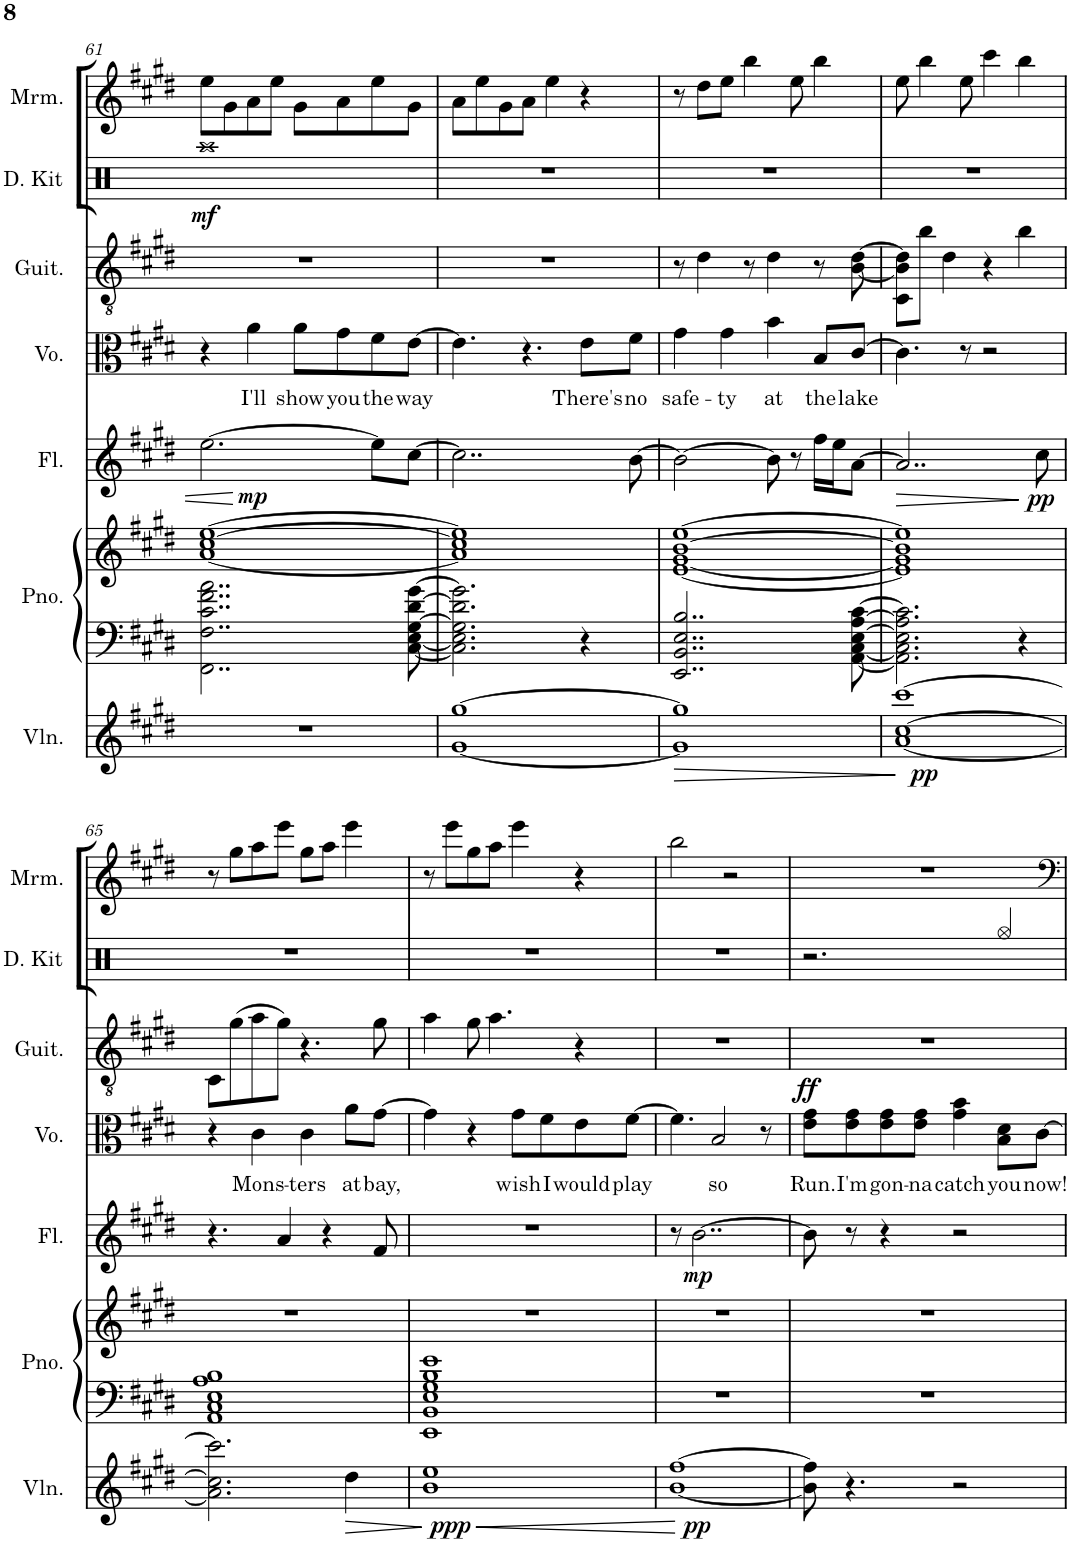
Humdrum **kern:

**kern	**dynam	**kern	**kern	**kern	**dynam	**kern	**text	**dynam	**kern	**kern	**dynam	**kern
*part7	*part7	*part6	*part6	*part5	*part5	*part4	*part4	*part4	*part3	*part2	*part2	*part1
*staff8	*staff8	*staff7	*staff6	*staff5	*staff5	*staff4	*staff4	*staff4	*staff3	*staff2	*staff2	*staff1
*I"小提琴	*	*I"钢琴	*	*I"长笛	*	*I"人声	*	*	*I"古典吉他	*I"架子鼓	*	*I"马林巴琴
!!LO:PB:g=z
*clefG2	*	*clefF4	*clefG2	*clefG2	*	*clefC3	*	*	*clefGv2	*clefX	*	*clefG2
*k[f#c#g#d#]	*	*k[f#c#g#d#]	*k[f#c#g#d#]	*k[f#c#g#d#]	*	*k[f#c#g#d#]	*	*	*k[f#c#g#d#]	*k[]	*	*k[f#c#g#d#]
*M4/4	*	*M4/4	*M4/4	*M4/4	*	*M4/4	*	*	*M4/4	*M4/4	*	*M4/4
=61	=61	=61	=61	=61	=61	=61	=61	=61	=61	=61	=61	=61
!	!	!	!	!	!	!	!	!	!	!	!LO:DY:b	!
*	*	*	*	*^	*	*	*	*	*	*	*	*
1r	.	2..FF#\ 2..F#\ 2..c#\ 2..f#\ 2..a\	[1a [1cc# [1ee	[2.ee\	4ryy	.	4r	.	.	1r	1Raa	mf	8ee\L
.	.	.	.	.	.	.	.	.	.	.	.	.	8g#\
!	!	!	!	!	!	!LO:DY:b	!	!LO:LY:b	!	!	!	!	!
.	.	.	.	.	2.ryy	mp	4a\	I'll	.	.	.	.	8a\
.	.	.	.	.	.	.	.	.	.	.	.	.	8ee\J
!	!	!	!	!	!	!	!	!LO:LY:b	!	!	!	!	!
.	.	.	.	.	.	.	8a\L	show	.	.	.	.	8g#\L
!	!	!	!	!	!	!	!	!LO:LY:b	!	!	!	!	!
.	.	.	.	.	.	.	8g#\	you	.	.	.	.	8a\
!	!	!	!	!	!	!	!	!LO:LY:b	!	!	!	!	!
.	.	.	.	8ee\L]	.	.	8f#\	the	.	.	.	.	8ee\
!	!	!	!	!	!	!	!	!LO:LY:b	!	!	!	!	!
.	.	[8C#\ [8E\ [8G#\ [8d#\ [8g#\	.	[8cc#\J	.	.	[8e\J	way	.	.	.	.	8g#\J
*	*	*	*	*v	*v	*	*	*	*	*	*	*	*
=62	=62	=62	=62	=62	=62	=62	=62	=62	=62	=62	=62	=62
[1g# [1gg#	.	2.C#\] 2.E\] 2.G#\] 2.d#\] 2.g#\]	1a] 1cc#] 1ee]	2..cc#\]	.	4.e\]	.	.	1r	1r	.	8a\L
.	.	.	.	.	.	.	.	.	.	.	.	8ee\
.	.	.	.	.	.	.	.	.	.	.	.	8g#\
.	.	.	.	.	.	4.r	.	.	.	.	.	8a\J
.	.	.	.	.	.	.	.	.	.	.	.	4ee\
!	!	!	!	!	!	!	!LO:LY:b	!	!	!	!	!
.	.	4r	.	.	.	8e\L	There's	.	.	.	.	4r
!	!	!	!	!	!	!	!LO:LY:b	!	!	!	!	!
.	.	.	.	[8b\	.	8f#\J	no	.	.	.	.	.
=63	=63	=63	=63	=63	=63	=63	=63	=63	=63	=63	=63	=63
!	!LO:HP:b	!	!	!	!	!	!LO:LY:b	!	!	!	!	!
1g#] 1gg#]	>	2..EE/ 2..BB/ 2..E/ 2..B/	[1e [1g# [1b [1ee	2b\_	.	4g#\	safe-	.	8r	1r	.	8r
.	.	.	.	.	.	.	.	.	4d#\	.	.	8dd#\L
!	!	!	!	!	!	!	!LO:LY:b	!	!	!	!	!
.	.	.	.	.	.	4g#\	-ty	.	.	.	.	8ee\J
.	.	.	.	.	.	.	.	.	8r	.	.	4bb\
!	!	!	!	!	!	!	!LO:LY:b	!	!	!	!	!
.	.	.	.	8b\]	.	4b\	at	.	4d#\	.	.	.
.	.	.	.	8r	.	.	.	.	.	.	.	8ee\
!	!	!	!	!	!	!	!LO:LY:b	!	!	!	!	!
.	.	.	.	16ff#\LL	.	8B/L	the	.	8r	.	.	4bb\
.	.	.	.	16ee\J	.	.	.	.	.	.	.	.
!	!	!	!	!	!	!	!LO:LY:b	!	!	!	!	!
.	.	[8AA\ [8C#\ [8E\ [8A\ [8c#\	.	[8a\J	.	[8c#/J	lake	.	[8B\ [8d#\	.	.	.
=64	=64	=64	=64	=64	=64	=64	=64	=64	=64	=64	=64	=64
!	!	!	!	!	!LO:HP:b	!	!	!	!	!	!	!
*^	*	*	*	*	*	*	*	*	*	*	*	*
[1a [1cc# [1ccc#	8ryy	.	2.AA\] 2.C#\] 2.E\] 2.A\] 2.c#\]	1e] 1g#] 1b] 1ee]	2..a/]	>	4.c#\]	.	.	8C#\ 8B\] 8d#\]L	1r	.	8ee\
!	!	!LO:DY:b	!	!	!	!	!	!	!	!	!	!	!
.	2..ryy	pp	.	.	.	.	.	.	.	8b\J	.	.	4bb\
.	.	.	.	.	.	.	.	.	.	4d#\	.	.	.
.	.	.	.	.	.	.	8r	.	.	.	.	.	8ee\
.	.	.	.	.	.	.	2r	.	.	4r	.	.	4ccc#\
.	.	.	4r	.	.	.	.	.	.	4b\	.	.	4bb\
!	!	!	!	!	!	!LO:DY:n=1:b	!	!	!	!	!	!	!
.	.	.	.	.	8cc#\	] pp	.	.	.	.	.	.	.
.	.	]	.	.	.	.	.	.	.	.	.	.	.
*v	*v	*	*	*	*	*	*	*	*	*	*	*	*
!!LO:LB:g=z
=65	=65	=65	=65	=65	=65	=65	=65	=65	=65	=65	=65	=65
2.a\] 2.cc#\] 2.ccc#\]	.	1AA 1C# 1E 1A 1B	1r	4.r	.	4r	.	.	8C#\L	1r	.	8r
.	.	.	.	.	.	.	.	.	(8g#\	.	.	8gg#\L
!	!	!	!	!	!	!	!LO:LY:b	!	!	!	!	!
.	.	.	.	.	.	4c#\	Mons-	.	8a\	.	.	8aa\
.	.	.	.	4a/	.	.	.	.	8g#\J)	.	.	8eee\J
!	!	!	!	!	!	!	!LO:LY:b	!	!	!	!	!
.	.	.	.	.	.	4c#\	-ters	.	4.r	.	.	8gg#\L
.	.	.	.	4r	.	.	.	.	.	.	.	8aa\J
!	!LO:HP:b	!	!	!	!	!	!LO:LY:b	!	!	!	!	!
4dd#\	>	.	.	.	.	8a\L	at	.	.	.	.	4eee\
!	!	!	!	!	!	!	!LO:LY:b	!	!	!	!	!
.	.	.	.	8f#/	.	[8g#\J	bay,	.	8g#\	.	.	.
=66	=66	=66	=66	=66	=66	=66	=66	=66	=66	=66	=66	=66
*^	*	*	*	*	*	*	*	*	*	*	*	*
1b 1ee	8ryy	.	1EE 1BB 1E 1G# 1B 1e	1r	1r	.	4g#\]	.	.	4a\	1r	.	8r
!	!	!LO:DY:b	!	!	!	!	!	!	!	!	!	!	!
.	2..ryy	ppp	.	.	.	.	.	.	.	.	.	.	8eee\L
.	.	.	.	.	.	.	4r	.	.	8g#\	.	.	8gg#\
.	.	.	.	.	.	.	.	.	.	4.a\	.	.	8aa\J
!	!	!	!	!	!	!	!	!LO:LY:b	!	!	!	!	!
.	.	.	.	.	.	.	8g#\L	wish	.	.	.	.	4eee\
!	!	!	!	!	!	!	!	!LO:LY:b	!	!	!	!	!
.	.	.	.	.	.	.	8f#\	I	.	.	.	.	.
!	!	!	!	!	!	!	!	!LO:LY:b	!	!	!	!	!
.	.	.	.	.	.	.	8e\	would	.	4r	.	.	4r
!	!	!	!	!	!	!	!	!LO:LY:b	!	!	!	!	!
.	.	.	.	.	.	.	[8f#\J	play	.	.	.	.	.
.	.	]	.	.	.	.	.	.	.	.	.	.	.
=67	=67	=67	=67	=67	=67	=67	=67	=67	=67	=67	=67	=67	=67
!	!	!LO:HP:b	!	!	!	!	!	!	!	!	!	!	!
[1b [1ff#	8ryy	<	1r	1r	8r	.	4.f#\]	.	.	1r	1r	.	2bb\
!	!	!LO:DY:b	!	!	!	!LO:DY:b	!	!	!	!	!	!	!
.	2..ryy	pp	.	.	[2..b\	mp	.	.	.	.	.	.	.
!	!	!	!	!	!	!	!	!LO:LY:b	!	!	!	!	!
.	.	.	.	.	.	.	2B/	so	.	.	.	.	.
.	.	.	.	.	.	.	.	.	.	.	.	.	2r
.	.	.	.	.	.	.	8r	.	.	.	.	.	.
.	.	[	.	.	.	.	.	.	.	.	.	.	.
=68	=68	=68	=68	=68	=68	=68	=68	=68	=68	=68	=68	=68	=68
!	!	!	!	!	!	!	!	!LO:LY:b	!LO:DY:a	!	!	!	!
*v	*v	*	*	*	*	*	*	*	*	*	*	*	*
8b\] 8ff#\]	.	1r	1r	8b\]	.	8e\ 8g#\L	Run.	ff	1r	2.r	.	1r
!	!	!	!	!	!	!	!LO:LY:b	!	!	!	!	!
4.r	.	.	.	8r	.	8e\ 8g#\	I'm	.	.	.	.	.
!	!	!	!	!	!	!	!LO:LY:b	!	!	!	!	!
.	.	.	.	4r	.	8e\ 8g#\	gon-	.	.	.	.	.
!	!	!	!	!	!	!	!LO:LY:b	!	!	!	!	!
.	.	.	.	.	.	8e\ 8g#\J	-na	.	.	.	.	.
!	!	!	!	!	!	!	!LO:LY:b	!	!	!	!	!
2r	.	.	.	2r	.	4g#\ 4b\	catch	.	.	.	.	.
!	!	!	!	!	!	!	!LO:LY:b	!	!	!	!	!
.	.	.	.	.	.	8B\ 8d#\L	you	.	.	4Rgg/	.	.
!	!	!	!	!	!	!	!LO:LY:b	!	!	!	!	!
.	.	.	.	.	.	[8c#\J	now!	.	.	.	.	.
=	=	=	=	=	=	=	=	=	=	=	=	=
*-	*-	*-	*-	*-	*-	*-	*-	*-	*-	*-	*-	*-
